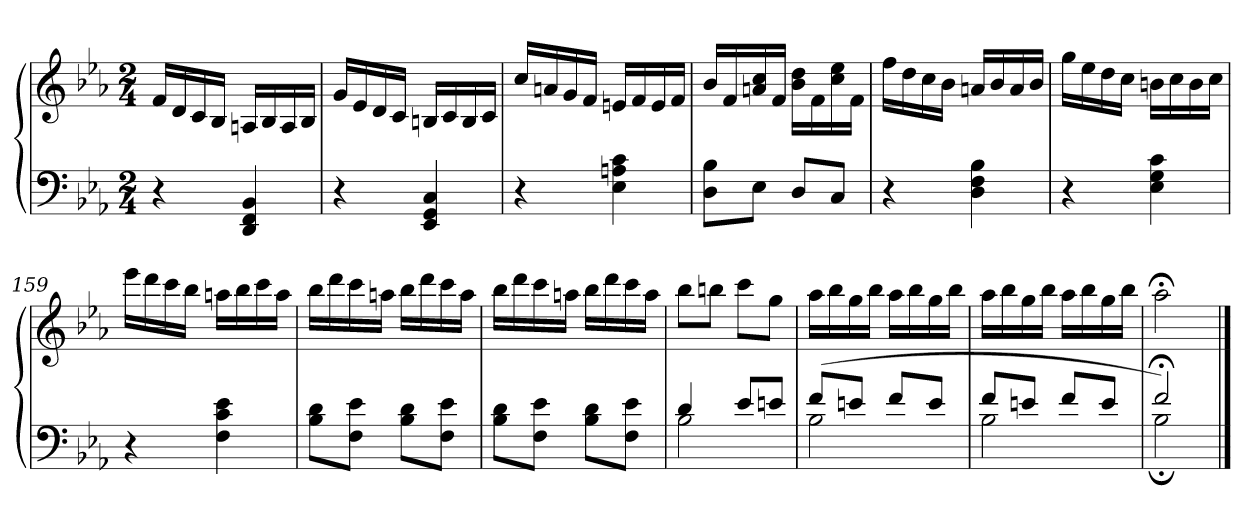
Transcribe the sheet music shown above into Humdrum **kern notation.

**kern	**kern
*part1	*part1
*staff2	*staff1
*clefF4	*clefG2
*k[b-e-a-]	*k[b-e-a-]
*M2/4	*M2/4
=	=
4r	16fLL
.	16d
.	16c
.	16B-JJ
4DD 4FF 4BB-	16AnLL
.	16B-
.	16A
.	16B-JJ
=154	=154
4r	16gLL
.	16e-
.	16d
.	16cJJ
4EE- 4GG 4C	16BnLL
.	16c
.	16B
.	16cJJ
=155	=155
4r	16ccLL
.	16an
.	16g
.	16fJJ
4E- 4An 4c	16enLL
.	16f
.	16e
.	16fJJ
=156	=156
8D 8B-L	16b-LL
.	16f
8E-J	16an 16cc
.	16fJJ
8DL	16b- 16ddLL
.	16f
8CJ	16cc 16ee-
.	16fJJ
=157	=157
4r	16ffLL
.	16dd
.	16cc
.	16b-JJ
4D 4F 4B-	16anLL
.	16b-
.	16a
.	16b-JJ
=158	=158
4r	16ggLL
.	16ee-
.	16dd
.	16ccJJ
4E- 4G 4c	16bnLL
.	16cc
.	16b
.	16ccJJ
=159	=159
4r	16eee-LL
.	16ddd
.	16ccc
.	16bb-JJ
4F 4c 4e-	16aanLL
.	16bb-
.	16ccc
.	16aaJJ
=160	=160
8B- 8dL	16bb-LL
.	16ddd
8F 8e-J	16ccc
.	16aanJJ
8B- 8dL	16bb-LL
.	16ddd
8F 8e-J	16ccc
.	16aaJJ
=161	=161
8B- 8dL	16bb-LL
.	16ddd
8F 8e-J	16ccc
.	16aanJJ
8B- 8dL	16bb-LL
.	16ddd
8F 8e-J	16ccc
.	16aaJJ
=162	=162
*^	*
4d	2B-	8bb-L
.	.	8bbnJ
8e-L	.	8cccL
8enJ	.	8ggJ
=163	=163	=163
(8fL	2B-	16aa-LL
.	.	16bb-
8enJ	.	16gg
.	.	16bb-JJ
8fL	.	16aa-LL
.	.	16bb-
8eJ	.	16gg
.	.	16bb-JJ
=164	=164	=164
8fL	2B-	16aa-LL
.	.	16bb-
8enJ	.	16gg
.	.	16bb-JJ
8fL	.	16aa-LL
.	.	16bb-
8eJ	.	16gg
.	.	16bb-JJ
=165	=165	=165
2f;<)	2B-;<	2aa-;<
*v	*v	*
==	==
*-	*-
